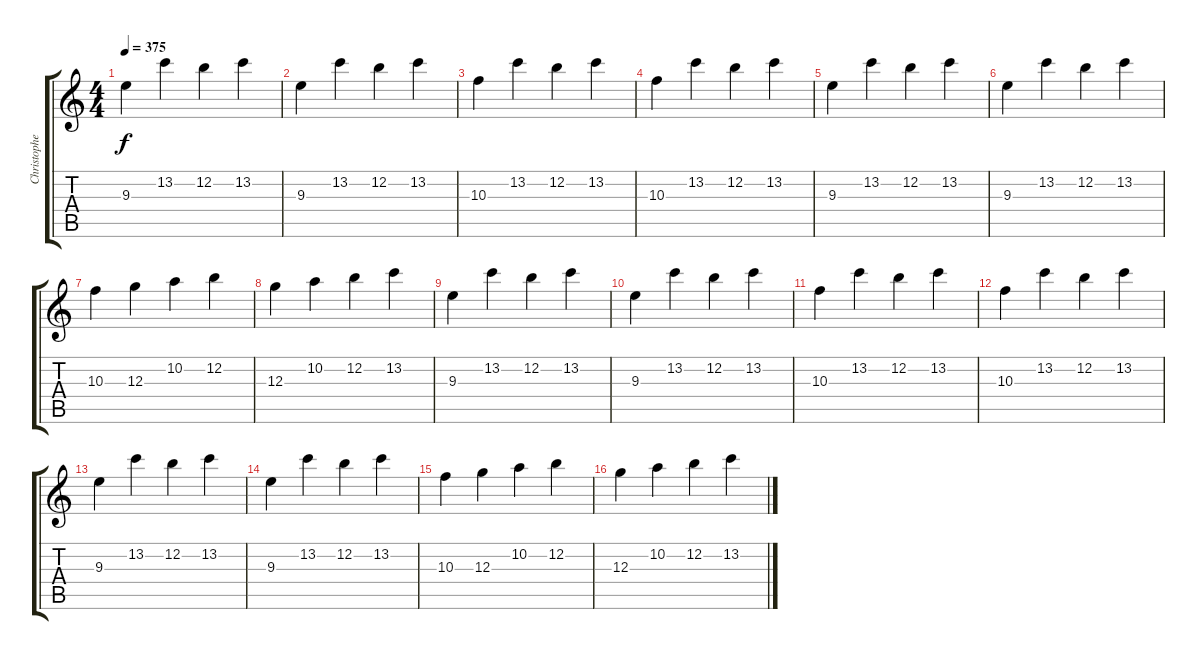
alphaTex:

\track ("Christophe" "Christophe") {instrument distortionguitar}
\staff {score tabs}
\tuning (E4 B3 G3 D3 A2 E2) {hide}
\ts (4 4)
\tempo 375
\clef g2
\ks c
9.3.4{dy f} 13.2.4 12.2.4 13.2.4 |
9.3.4 13.2.4 12.2.4 13.2.4 |
10.3.4 13.2.4 12.2.4 13.2.4 |
10.3.4 13.2.4 12.2.4 13.2.4 |
9.3.4 13.2.4 12.2.4 13.2.4 |
9.3.4 13.2.4 12.2.4 13.2.4 |
10.3.4 12.3.4 10.2.4 12.2.4 |
12.3.4 10.2.4 12.2.4 13.2.4 |
9.3.4 13.2.4 12.2.4 13.2.4 |
9.3.4 13.2.4 12.2.4 13.2.4 |
10.3.4 13.2.4 12.2.4 13.2.4 |
10.3.4 13.2.4 12.2.4 13.2.4 |
9.3.4 13.2.4 12.2.4 13.2.4 |
9.3.4 13.2.4 12.2.4 13.2.4 |
10.3.4 12.3.4 10.2.4 12.2.4 |
12.3.4 10.2.4 12.2.4 13.2.4
